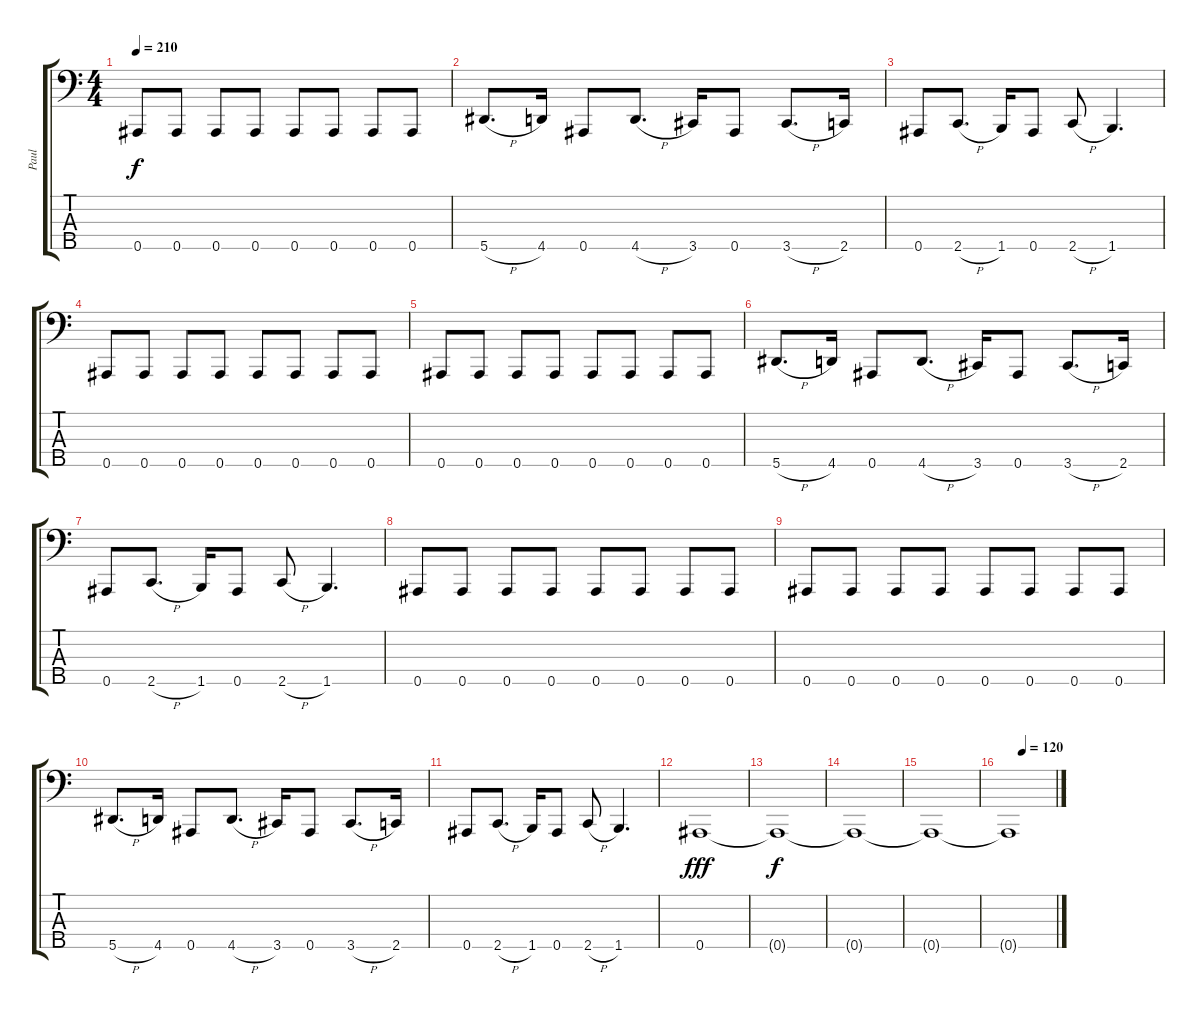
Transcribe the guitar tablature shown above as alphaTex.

\track ("Paul" "Paul") {instrument electricbassfinger}
\staff {score tabs}
\tuning (Gb2 Db2 Ab1 Eb1 Bb0) {hide}
\ts (4 4)
\tempo 210
\clef f4
\ks c
0.5.8{dy f} 0.5.8 0.5.8 0.5.8 0.5.8 0.5.8 0.5.8 0.5.8 |
5.5{h}.8{d} 4.5.16 0.5.8 4.5{h}.8{d} 3.5.16 0.5.8 3.5{h}.8{d} 2.5.16 |
0.5.8 2.5{h}.8{d} 1.5.16 0.5.8 2.5{h}.8 1.5.4{d} |
0.5.8 0.5.8 0.5.8 0.5.8 0.5.8 0.5.8 0.5.8 0.5.8 |
0.5.8 0.5.8 0.5.8 0.5.8 0.5.8 0.5.8 0.5.8 0.5.8 |
5.5{h}.8{d} 4.5.16 0.5.8 4.5{h}.8{d} 3.5.16 0.5.8 3.5{h}.8{d} 2.5.16 |
0.5.8 2.5{h}.8{d} 1.5.16 0.5.8 2.5{h}.8 1.5.4{d} |
0.5.8 0.5.8 0.5.8 0.5.8 0.5.8 0.5.8 0.5.8 0.5.8 |
0.5.8 0.5.8 0.5.8 0.5.8 0.5.8 0.5.8 0.5.8 0.5.8 |
5.5{h}.8{d} 4.5.16 0.5.8 4.5{h}.8{d} 3.5.16 0.5.8 3.5{h}.8{d} 2.5.16 |
0.5.8 2.5{h}.8{d} 1.5.16 0.5.8 2.5{h}.8 1.5.4{d} |
0.5.1{dy fff} |
0.5{t}.1{dy f} |
0.5{t}.1 |
0.5{t}.1 |
\tempo (120 0.3125)
0.5{t}.1
